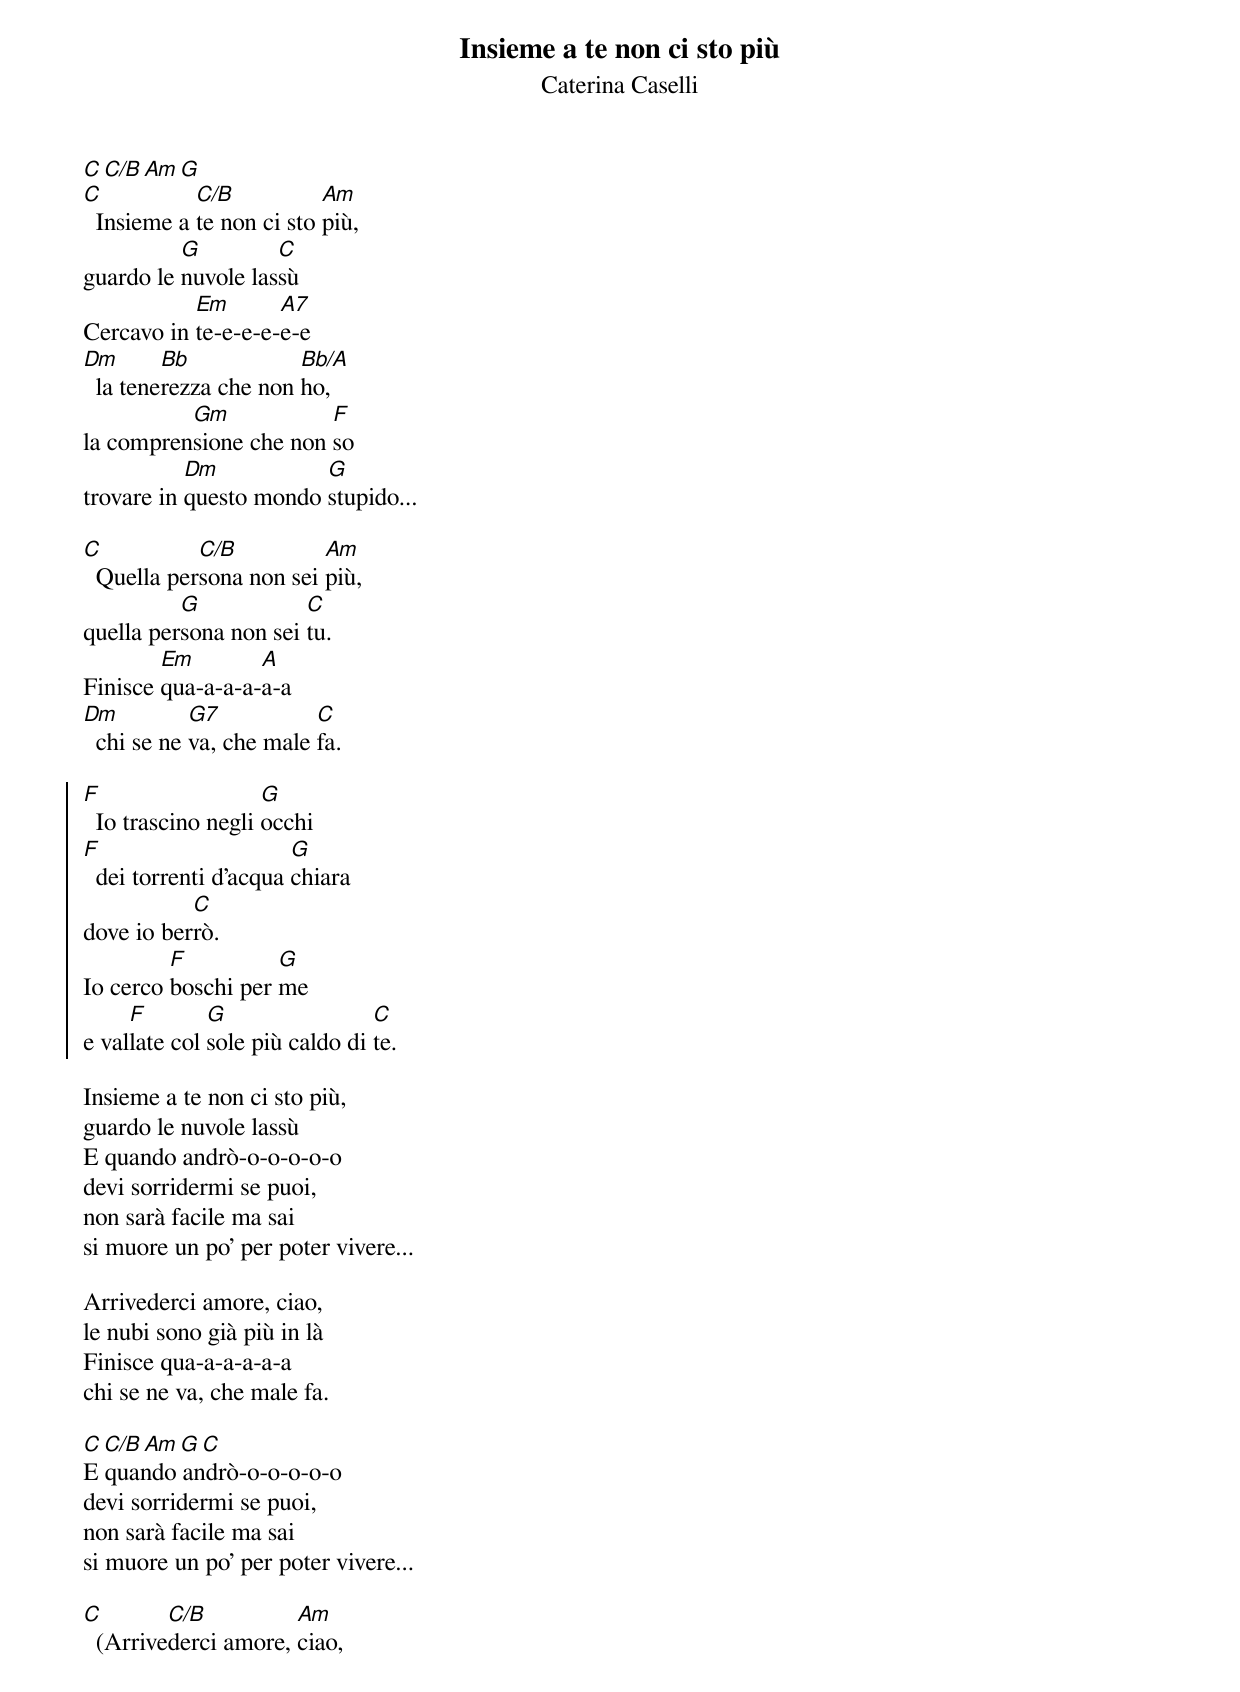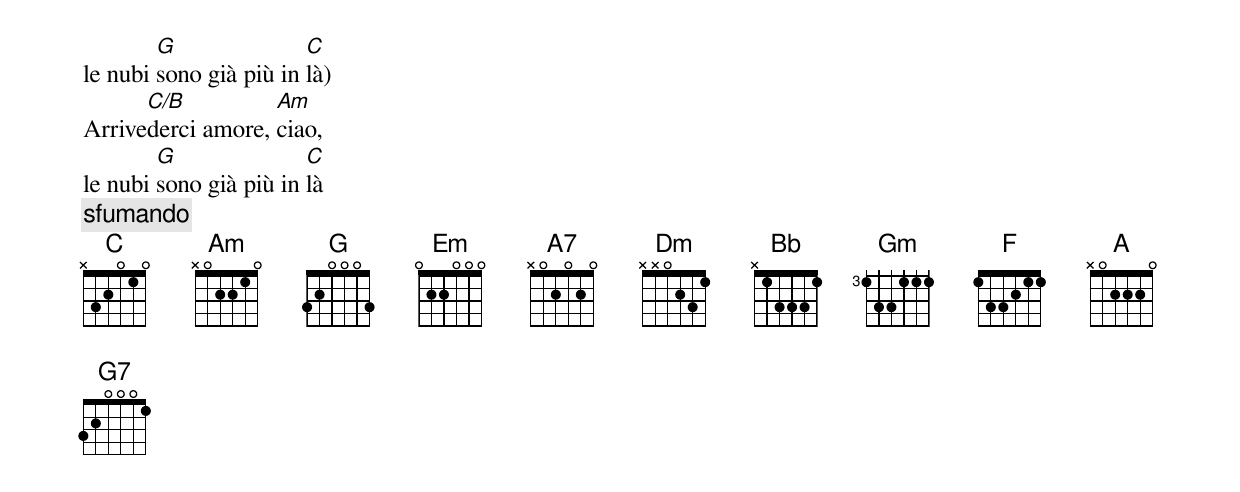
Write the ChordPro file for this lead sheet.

{title: Insieme a te non ci sto più}
{subtitle: Caterina Caselli}

[C][C/B][Am][G]
[C]  Insieme a [C/B]te non ci sto [Am]più,
guardo le [G]nuvole las[C]sù
Cercavo in [Em]te-e-e-e-[A7]e-e
[Dm]  la tene[Bb]rezza che non [Bb/A]ho,
la compren[Gm]sione che non [F]so
trovare in [Dm]questo mondo [G]stupido...

[C]  Quella per[C/B]sona non sei [Am]più,
quella per[G]sona non sei [C]tu.
Finisce [Em]qua-a-a-a-[A]a-a
[Dm]  chi se ne [G7]va, che male [C]fa.

{soc}
[F]  Io trascino negli [G]occhi
[F]  dei torrenti d'acqua [G]chiara
dove io ber[C]rò.
Io cerco [F]boschi per [G]me
e val[F]late col [G]sole più caldo di [C]te.
{eoc}

Insieme a te non ci sto più,
guardo le nuvole lassù
E quando andrò-o-o-o-o-o
devi sorridermi se puoi,
non sarà facile ma sai
si muore un po' per poter vivere...

Arrivederci amore, ciao,
le nubi sono già più in là
Finisce qua-a-a-a-a-a
chi se ne va, che male fa.

[C][C/B][Am][G][C]
E quando andrò-o-o-o-o-o
devi sorridermi se puoi,
non sarà facile ma sai
si muore un po' per poter vivere...

[C]  (Arrive[C/B]derci amore, [Am]ciao,
le nubi [G]sono già più in [C]là)
Arrive[C/B]derci amore, [Am]ciao,
le nubi [G]sono già più in [C]là
{c: sfumando}
